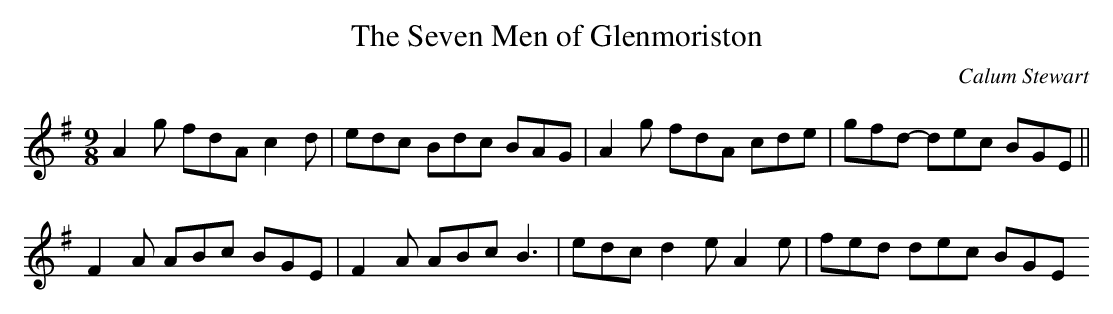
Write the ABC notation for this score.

X:1
T:The Seven Men of Glenmoriston
C:Calum Stewart
M:9/8
L:1/8
K:Ador
A2g fdA c2d | edc Bdc BAG | A2g fdA cde | gfd- dec BGE ||
F2A ABc BGE | F2A ABc B3 | edc d2e A2e | fed dec BGE
